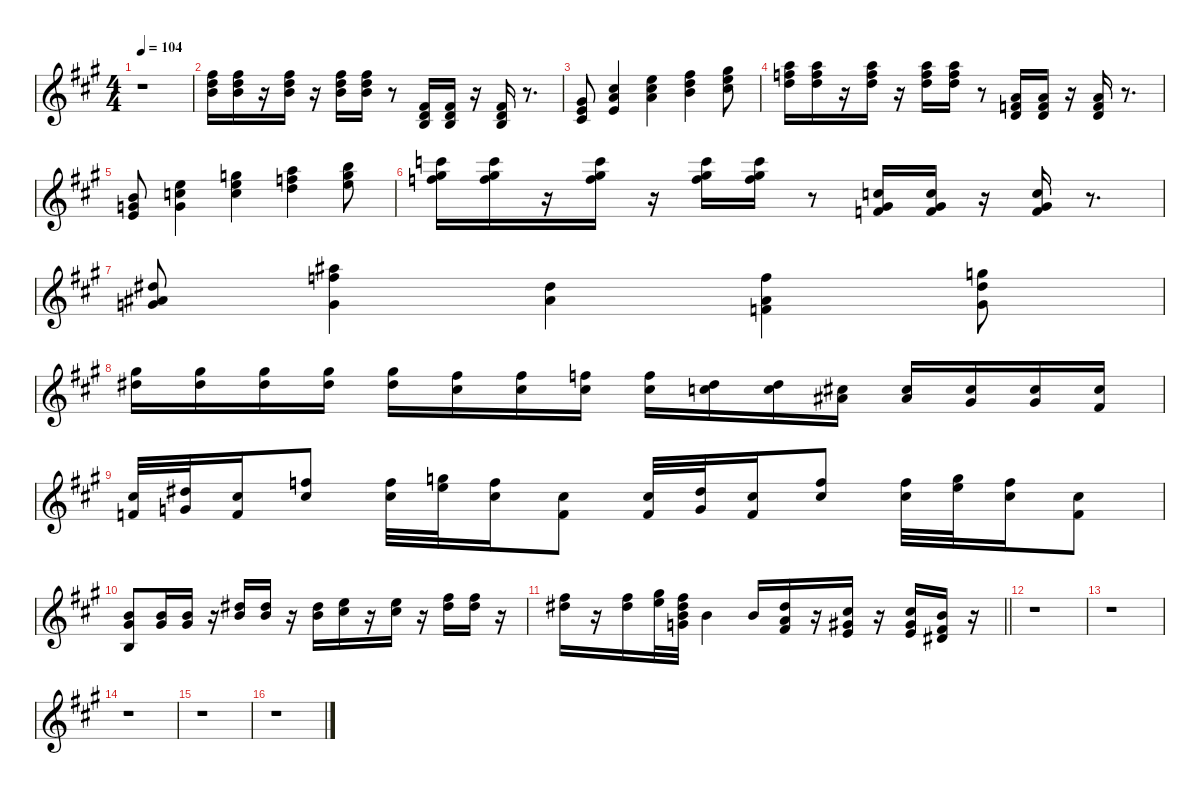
\defaultSystemsLayout 4
\hideDynamics
\bracketExtendMode nobrackets
\singleTrackTrackNamePolicy hidden
\multiTrackTrackNamePolicy hidden
\otherSystemsTrackNameOrientation horizontal
\track ("Saxes   " "sax.") {instrument tenorsax}
\staff {score}
\tuning (E4 B3 G3 D3 A2 E2)
\ts (4 4)
\tempo 104
\clef g2
\ks a
r.1{dy mf beam Down} |
(14.1{acc #} 15.2{acc forcenatural} 16.3{acc forcenatural}).16{beam Down} (14.1{acc #} 15.2{acc forcenatural} 16.3{acc forcenatural}).16{dy f beam Down} r.16{beam Down} (14.1{acc #} 15.2{acc forcenatural} 16.3{acc forcenatural}).16{dy mf beam Down} r.16{beam Down} (14.1{acc #} 15.2{acc forcenatural} 16.3{acc forcenatural}).16{beam Down} (14.1{acc #} 15.2{acc forcenatural} 16.3{acc forcenatural}).16{dy f beam Down} r.8{beam Down} (0.2{acc forcenatural} 16.4{acc #} 17.5{acc forcenatural}).16{dy mf beam Up} (0.2{acc forcenatural} 16.4{acc #} 17.5{acc forcenatural}).16{beam Up} r.16{beam Up} (0.2{acc forcenatural} 16.4{acc #} 17.5{acc forcenatural}).16{beam Up} r.8{d beam Up} |
(0.1{acc forcenatural} 18.4{acc #} 16.5{acc #}).8{beam Up} (14.2{acc #} 14.3{acc forcenatural} 14.4{acc forcenatural}).4{beam Up} (12.1{acc forcenatural} 14.2{acc #} 14.3{acc forcenatural}).4{beam Down} (14.1{acc #} 15.2{acc forcenatural} 16.3{acc forcenatural}).4{beam Down} (16.1{acc #} 17.2{acc forcenatural} 18.3{acc #}).8{beam Down} |
(17.1{acc forcenatural} 18.2{acc forcenatural} 19.3{acc forcenatural}).16{beam Down} (17.1{acc forcenatural} 18.2{acc forcenatural} 19.3{acc forcenatural}).16{dy f beam Down} r.16{beam Down} (17.1{acc forcenatural} 18.2{acc forcenatural} 19.3{acc forcenatural}).16{dy mf beam Down} r.16{beam Down} (17.1{acc forcenatural} 18.2{acc forcenatural} 19.3{acc forcenatural}).16{beam Down} (17.1{acc forcenatural} 18.2{acc forcenatural} 19.3{acc forcenatural}).16{dy f beam Down} r.8{beam Down} (14.3{acc forcenatural} 15.4{acc forcenatural} 17.5{acc forcenatural}).16{dy mf beam Up} (14.3{acc forcenatural} 15.4{acc forcenatural} 17.5{acc forcenatural}).16{beam Up} r.16{beam Up} (14.3{acc forcenatural} 15.4{acc forcenatural} 17.5{acc forcenatural}).16{beam Up} r.8{d beam Up} |
(0.1{acc forcenatural} 12.2{acc forcenatural} 12.3{acc forcenatural}).8{beam Up} (12.1{acc forcenatural} 13.2{acc forcenatural} 12.3{acc forcenatural}).4{beam Down} (15.1{acc forcenatural} 17.2{acc forcenatural} 17.3{acc forcenatural}).4{beam Down} (17.1{acc forcenatural} 18.2{acc forcenatural} 19.3{acc forcenatural}).4{beam Down} (19.1{acc forcenatural} 20.2{acc forcenatural} 21.3{acc forcenatural}).8{beam Down} |
(20.1{acc forcenatural} 21.2{acc #} 22.3{acc forcenatural}).16{beam Down} (20.1{acc forcenatural} 21.2{acc #} 22.3{acc forcenatural}).16{dy f beam Down} r.16{beam Down} (20.1{acc forcenatural} 21.2{acc #} 22.3{acc forcenatural}).16{dy mf beam Down} r.16{beam Down} (20.1{acc forcenatural} 21.2{acc #} 22.3{acc forcenatural}).16{beam Down} (20.1{acc forcenatural} 21.2{acc #} 22.3{acc forcenatural}).16{dy f beam Down} r.8{beam Down} (17.3{acc forcenatural} 18.4{acc #} 20.5{acc forcenatural}).16{dy mf beam Up} (17.3{acc forcenatural} 18.4{acc #} 20.5{acc forcenatural}).16{beam Up} r.16{beam Up} (17.3{acc forcenatural} 18.4{acc #} 20.5{acc forcenatural}).16{beam Up} r.8{d beam Up} |
(16.2{acc #} 15.3{acc #} 17.4{acc forcenatural}).8{beam Up} (18.1{acc #} 18.2{acc forcenatural} 17.4{acc forcenatural}).4{beam Down} (16.2{acc #} 15.3{acc #}).4{beam Down} (13.1{acc forcenatural} 15.3{acc #} 15.4{acc forcenatural}).4{beam Down} (15.1{acc forcenatural} 16.2{acc #} 17.4{acc forcenatural}).8{beam Down} |
(16.1{acc #} 16.2{acc #}).16{beam Down} (16.1{acc #} 16.2{acc #}).16{beam Down} (16.1{acc #} 16.2{acc #}).16{beam Down} (16.1{acc #} 16.2{acc #}).16{beam Down} (16.1{acc #} 16.2{acc #}).16{beam Down} (14.1{acc #} 14.2{acc #}).16{beam Down} (14.1{acc #} 14.2{acc #}).16{beam Down} (13.1{acc forcenatural} 14.2{acc #}).16{beam Down} (13.1{acc forcenatural} 14.2{acc #}).16{beam Down} (11.1{acc #} 13.2{acc forcenatural}).16{beam Down} (11.1{acc #} 13.2{acc forcenatural}).16{beam Down} (9.1{acc #} 11.2{acc #}).16{beam Down} (9.1{acc #} 11.2{acc #}).16{beam Up} (9.1{acc #} 9.2{acc #}).16{beam Up} (9.1{acc #} 9.2{acc #}).16{beam Up} (9.1{acc #} 7.2{acc #}).16{beam Up} |
(9.1{acc #} 10.3{acc forcenatural}).32{beam Up} (11.1{acc #} 12.3{acc forcenatural}).32{beam Up} (9.1{acc #} 10.3{acc forcenatural}).16{beam Up} (13.1{acc forcenatural} 14.2{acc #}).8{beam Up} (13.1{acc forcenatural} 14.2{acc #}).32{beam Down} (15.1{acc forcenatural} 17.2{acc forcenatural}).32{beam Down} (13.1{acc forcenatural} 14.2{acc #}).16{beam Down} (14.2{acc #} 15.4{acc forcenatural}).8{beam Down} (14.2{acc #} 15.4{acc forcenatural}).32{beam Up} (11.1{acc #} 12.3{acc forcenatural}).32{beam Up} (9.1{acc #} 10.3{acc forcenatural}).16{beam Up} (13.1{acc forcenatural} 14.2{acc #}).8{beam Up} (13.1{acc forcenatural} 14.2{acc #}).32{beam Down} (15.1{acc forcenatural} 17.2{acc forcenatural}).32{beam Down} (13.1{acc forcenatural} 14.2{acc #}).16{beam Down} (14.2{acc #} 15.4{acc forcenatural}).8{beam Down} |
(12.2{acc forcenatural} 13.3{acc #} 14.5{acc forcenatural}).8{beam Up} (12.2{acc forcenatural} 13.3{acc #}).16{beam Up} (12.2{acc forcenatural} 13.3{acc #}).16{beam Up} r.16{beam Up} (11.1{acc #} 12.2{acc forcenatural}).16{beam Down} (11.1{acc #} 12.2{acc forcenatural}).16{beam Down} r.16{beam Down} (11.1{acc #} 12.2{acc forcenatural}).16{beam Down} (12.1{acc forcenatural} 14.2{acc #}).16{beam Down} r.16{beam Down} (12.1{acc forcenatural} 14.2{acc #}).16{beam Down} r.16{beam Down} (14.1{acc #} 16.2{acc #}).16{beam Down} (14.1{acc #} 16.2{acc #}).16{beam Down} r.16{beam Down} |
\barLineRight lightlight
(14.1{acc #} 16.2{acc #}).16{beam Down} r.16{beam Down} (14.1{acc #} 16.2{acc #}).16{beam Down} (16.1{acc #} 17.2{acc forcenatural}).32{beam Down} (14.1{acc #} 16.2{acc #} 16.3{acc forcenatural} 17.4{acc forcenatural}).32{beam Down} 16.3{acc forcenatural}.4{dy f beam Down} 16.3{acc forcenatural}.16{beam Up} (16.2{acc #} 14.3{acc forcenatural} 16.4{acc #}).16{beam Up} r.16{beam Up} (14.2{acc #} 13.3{acc #} 14.4{acc forcenatural}).16{beam Up} r.16{beam Up} (14.2{acc #} 13.3{acc #} 14.4{acc forcenatural}).16{beam Up} (12.2{acc forcenatural} 11.3{acc #} 13.4{acc #}).16{beam Up} r.16{beam Up} |
r.1{beam Down} |
r.1{beam Down} |
r.1{beam Down} |
r.1{beam Down} |
r.1{beam Down}
